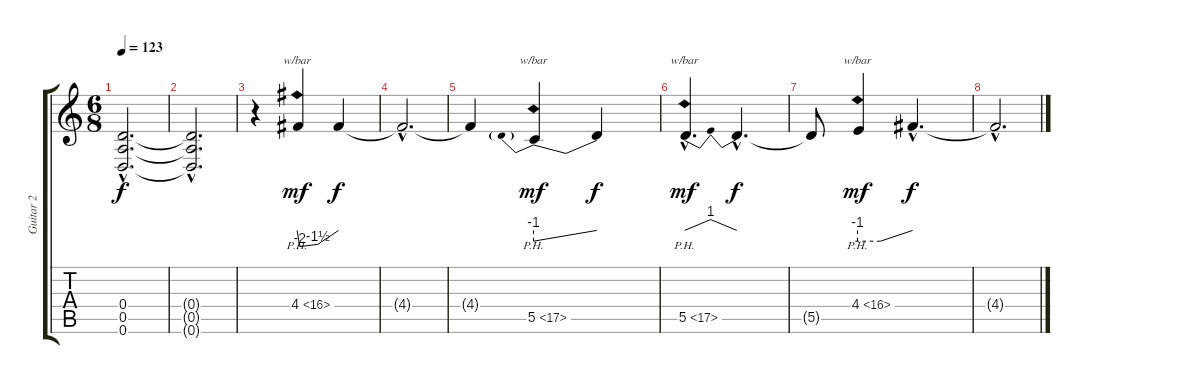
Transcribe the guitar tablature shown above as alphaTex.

\track ("Guitar 2" "Guitar 2") {instrument distortionguitar}
\staff {score tabs}
\tuning (E4 B3 G3 D3 A2 D2) {hide}
\ts (6 8)
\tempo 123
\clef g2
\ks c
(0.4{hac} 0.5{hac} 0.6{hac}).2{d dy f volume 2} |
(0.4{hac t} 0.5{hac t} 0.6{hac t}).2{d} |
r.4{volume 13} 4.4{ph 12}.4{tbe (custom default 0 0 4 -8 30 -6 60 0) dy mf} 4.4{t}.4{dy f} |
4.4{hac t}.2{d} |
4.4{t}.4 5.5{ph 12}.4{tbe (predivedive default 0 -4 60 0) dy mf} 5.5{t}.4{dy f} |
5.5{ph 12 hac}.4{d tbe (dip default 0 0 45 4 60 0) dy mf} 5.5{hac t}.4{d dy f} |
5.5{t}.8 4.4{ph 12}.4{tbe (custom default 0 -4 25 -4 60 0) dy mf} 4.4{hac t}.4{d dy f} |
4.4{hac t}.2{d volume 1}
